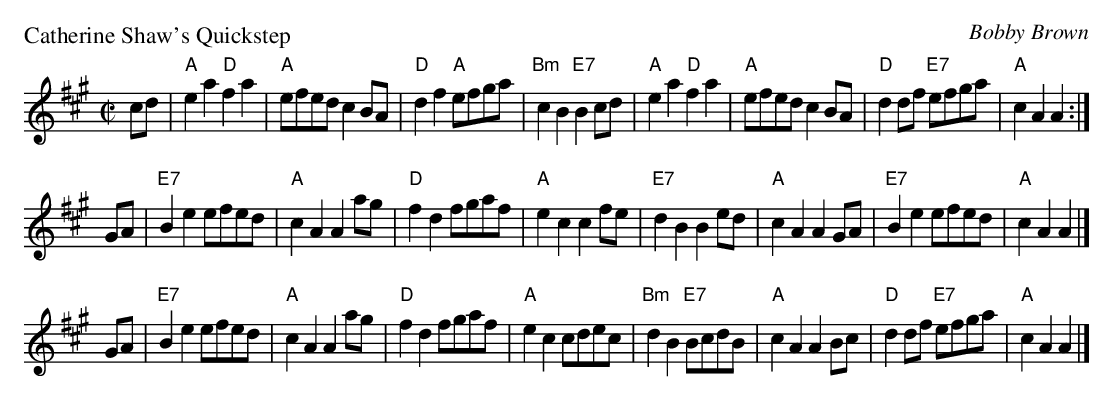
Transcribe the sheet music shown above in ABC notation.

X:1
P: Catherine Shaw's Quickstep
C: Bobby Brown
M: C|
L: 1/8
K: A
cd \
| "A"e2a2 "D"f2a2 | "A"efed c2BA | "D"d2f2 "A"efga | "Bm"c2B2 "E7"B2cd \
| "A"e2a2 "D"f2a2 | "A"efed c2BA | "D"d2df "E7"efga | "A"c2A2 A2 :|
GA \
| "E7"B2e2 efed | "A"c2A2 A2ag | "D"f2d2 fgaf | "A"e2c2 c2fe \
| "E7"d2B2 B2ed | "A"c2A2 A2GA | "E7"B2e2 efed | "A"c2A2 A2 |]
GA \
| "E7"B2e2 efed | "A"c2A2 A2ag | "D"f2d2 fgaf | "A"e2c2 cdec \
| "Bm"d2B2 "E7"BcdB | "A"c2A2 A2Bc | "D"d2df "E7"efga | "A"c2A2 A2 |]
